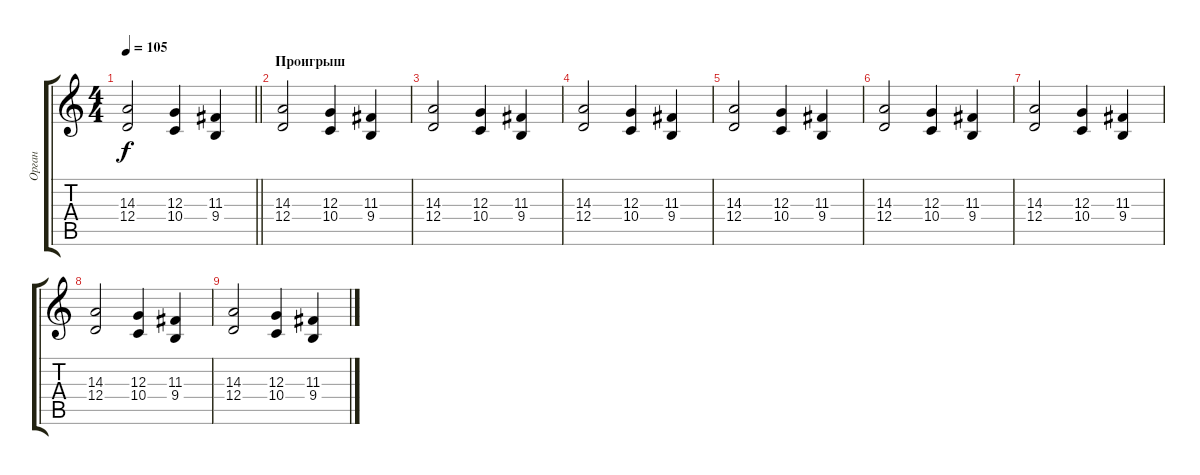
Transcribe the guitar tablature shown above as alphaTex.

\track ("Орган" "Орган") {instrument reedorgan}
\staff {score tabs}
\tuning (E4 B3 G3 D3 A2 E2) {hide}
\ts (4 4)
\tempo 105
\clef g2
\barLineRight lightlight
\ks c
(14.3 12.4).2{dy f} (12.3 10.4).4 (11.3 9.4).4 |
\section ("" "Проигрыш")
(14.3 12.4).2 (12.3 10.4).4 (11.3 9.4).4 |
(14.3 12.4).2 (12.3 10.4).4 (11.3 9.4).4 |
(14.3 12.4).2 (12.3 10.4).4 (11.3 9.4).4 |
(14.3 12.4).2 (12.3 10.4).4 (11.3 9.4).4 |
(14.3 12.4).2 (12.3 10.4).4 (11.3 9.4).4 |
(14.3 12.4).2 (12.3 10.4).4 (11.3 9.4).4 |
(14.3 12.4).2 (12.3 10.4).4 (11.3 9.4).4 |
(14.3 12.4).2 (12.3 10.4).4 (11.3 9.4).4
